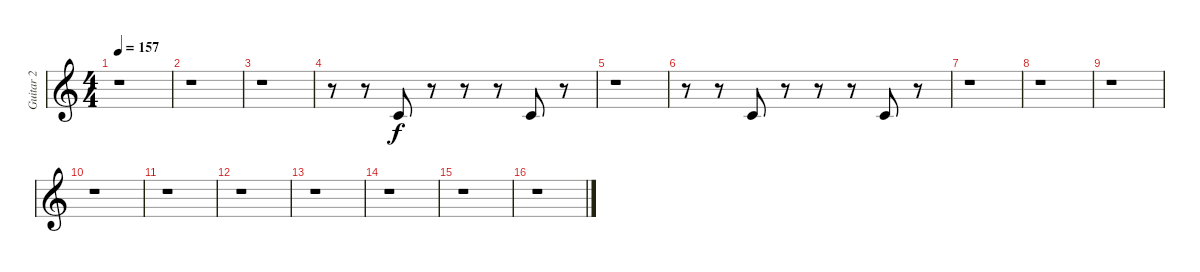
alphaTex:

\track ("Guitar 2" "Guitar 2") {instrument distortionguitar}
\staff {score}
\tuning (E4 B3 G3 D3 A2 E2) {hide}
\ts (4 4)
\tempo 157
\clef g2
\ks c
r.1{dy f} |
r.1 |
r.1 |
r.8{balance 4} r.8 3.5.8 r.8{balance 12} r.8 r.8{balance 4} 3.5.8 r.8{balance 12} |
r.1 |
r.8 r.8 3.5.8 r.8 r.8 r.8 3.5.8 r.8 |
r.1 |
r.1 |
r.1 |
r.1 |
r.1 |
r.1 |
r.1 |
r.1 |
r.1 |
r.1
